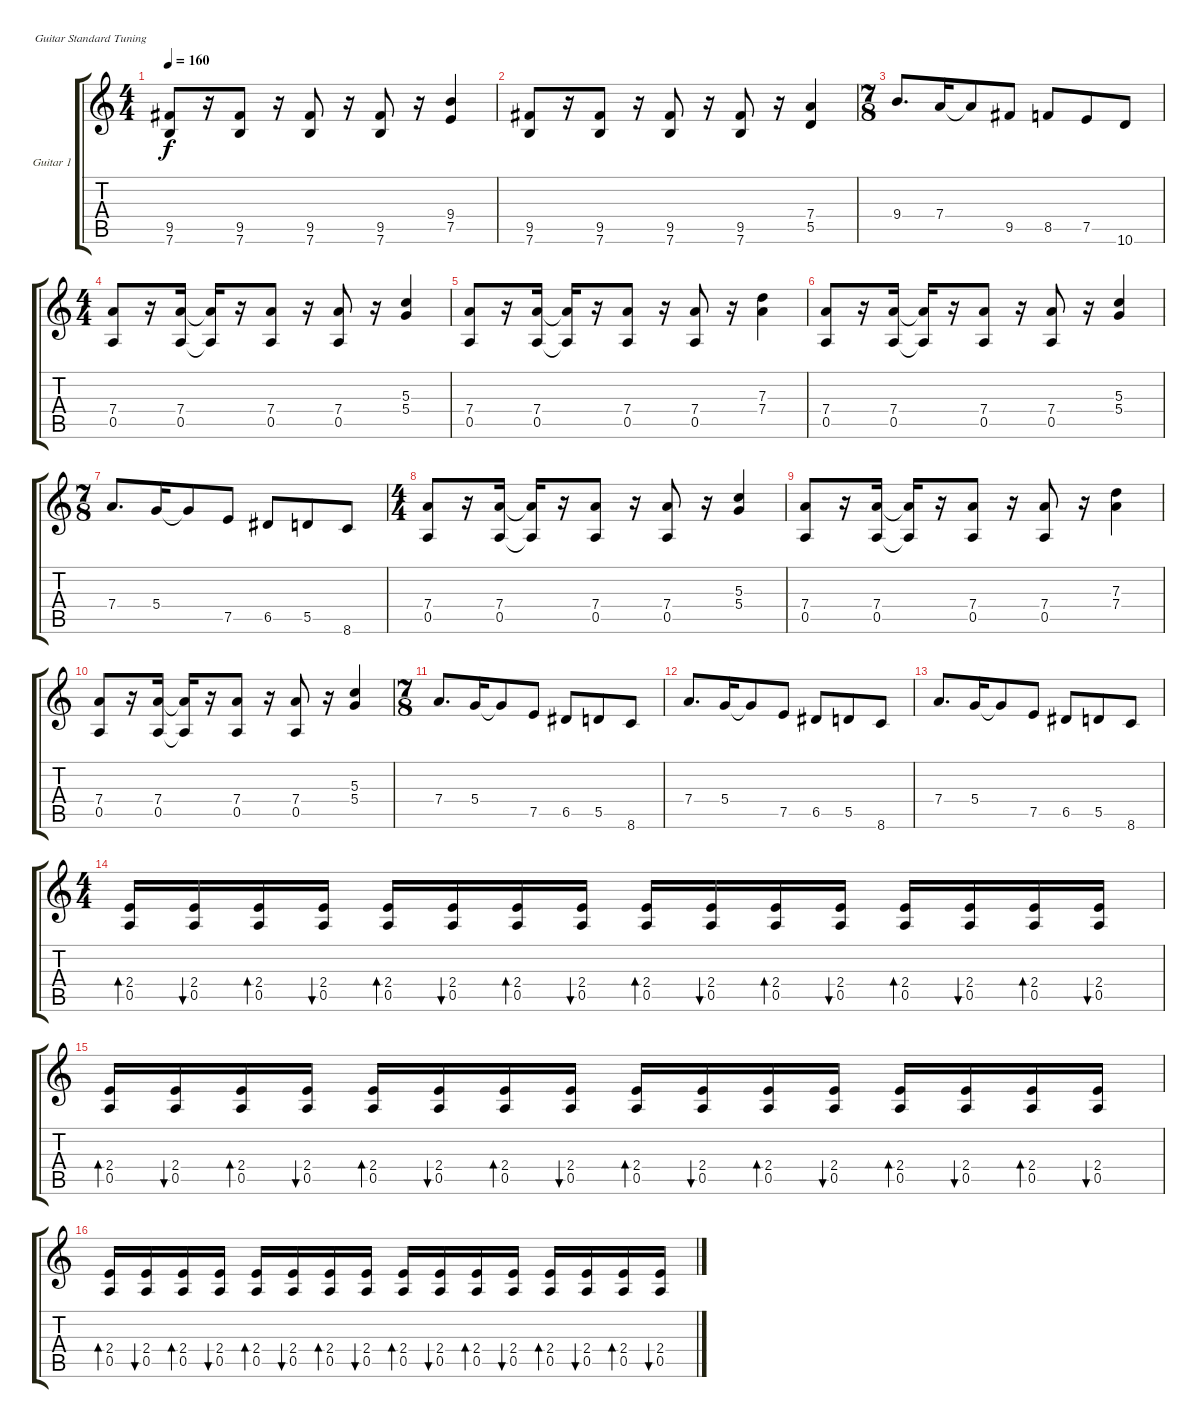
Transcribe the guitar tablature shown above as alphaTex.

\bracketExtendMode groupsimilarinstruments
\firstSystemTrackNameOrientation horizontal
\otherSystemsTrackNameOrientation horizontal
\track ("Guitar 1" "Guitar 1") {instrument overdrivenguitar}
\staff {score tabs}
\tuning (E4 B3 G3 D3 A2 E2)
\ts (4 4)
\tempo 160
\clef g2
\ks c
(9.5 7.6).8{dy f} r.16 (9.5 7.6).8 r.16 (9.5 7.6).8 r.16 (9.5 7.6).8 r.16 (9.4 7.5).4 |
(9.5 7.6).8 r.16 (9.5 7.6).8 r.16 (9.5 7.6).8 r.16 (9.5 7.6).8 r.16 (7.4 5.5).4 |
\ts (7 8)
9.4.8{d} 7.4.16 7.4{t}.8 9.5.8 8.5.8 7.5.8 10.6.8 |
\ts (4 4)
(7.4 0.5).8 r.16 (7.4 0.5).16 (7.4{t} 0.5{t}).16 r.16 (7.4 0.5).8 r.16 (7.4 0.5).8 r.16 (5.3 5.4).4 |
(7.4 0.5).8 r.16 (7.4 0.5).16 (7.4{t} 0.5{t}).16 r.16 (7.4 0.5).8 r.16 (7.4 0.5).8 r.16 (7.3 7.4).4 |
(7.4 0.5).8 r.16 (7.4 0.5).16 (7.4{t} 0.5{t}).16 r.16 (7.4 0.5).8 r.16 (7.4 0.5).8 r.16 (5.3 5.4).4 |
\ts (7 8)
7.4.8{d} 5.4.16 5.4{t}.8 7.5.8 6.5.8 5.5.8 8.6.8 |
\ts (4 4)
(7.4 0.5).8 r.16 (7.4 0.5).16 (7.4{t} 0.5{t}).16 r.16 (7.4 0.5).8 r.16 (7.4 0.5).8 r.16 (5.3 5.4).4 |
(7.4 0.5).8 r.16 (7.4 0.5).16 (7.4{t} 0.5{t}).16 r.16 (7.4 0.5).8 r.16 (7.4 0.5).8 r.16 (7.3 7.4).4 |
(7.4 0.5).8 r.16 (7.4 0.5).16 (7.4{t} 0.5{t}).16 r.16 (7.4 0.5).8 r.16 (7.4 0.5).8 r.16 (5.3 5.4).4 |
\ts (7 8)
7.4.8{d} 5.4.16 5.4{t}.8 7.5.8 6.5.8 5.5.8 8.6.8 |
7.4.8{d} 5.4.16 5.4{t}.8 7.5.8 6.5.8 5.5.8 8.6.8 |
7.4.8{d} 5.4.16 5.4{t}.8 7.5.8 6.5.8 5.5.8 8.6.8 |
\ts (4 4)
(2.4 0.5).16{bd 60} (2.4 0.5).16{bu 60} (2.4 0.5).16{bd 60} (2.4 0.5).16{bu 60} (2.4 0.5).16{bd 60} (2.4 0.5).16{bu 60} (2.4 0.5).16{bd 60} (2.4 0.5).16{bu 60} (2.4 0.5).16{bd 60} (2.4 0.5).16{bu 60} (2.4 0.5).16{bd 60} (2.4 0.5).16{bu 60} (2.4 0.5).16{bd 60} (2.4 0.5).16{bu 60} (2.4 0.5).16{bd 60} (2.4 0.5).16{bu 60} |
(2.4 0.5).16{bd 60} (2.4 0.5).16{bu 60} (2.4 0.5).16{bd 60} (2.4 0.5).16{bu 60} (2.4 0.5).16{bd 60} (2.4 0.5).16{bu 60} (2.4 0.5).16{bd 60} (2.4 0.5).16{bu 60} (2.4 0.5).16{bd 60} (2.4 0.5).16{bu 60} (2.4 0.5).16{bd 60} (2.4 0.5).16{bu 60} (2.4 0.5).16{bd 60} (2.4 0.5).16{bu 60} (2.4 0.5).16{bd 60} (2.4 0.5).16{bu 60} |
(2.4 0.5).16{bd 60} (2.4 0.5).16{bu 60} (2.4 0.5).16{bd 60} (2.4 0.5).16{bu 60} (2.4 0.5).16{bd 60} (2.4 0.5).16{bu 60} (2.4 0.5).16{bd 60} (2.4 0.5).16{bu 60} (2.4 0.5).16{bd 60} (2.4 0.5).16{bu 60} (2.4 0.5).16{bd 60} (2.4 0.5).16{bu 60} (2.4 0.5).16{bd 60} (2.4 0.5).16{bu 60} (2.4 0.5).16{bd 60} (2.4 0.5).16{bu 60}
